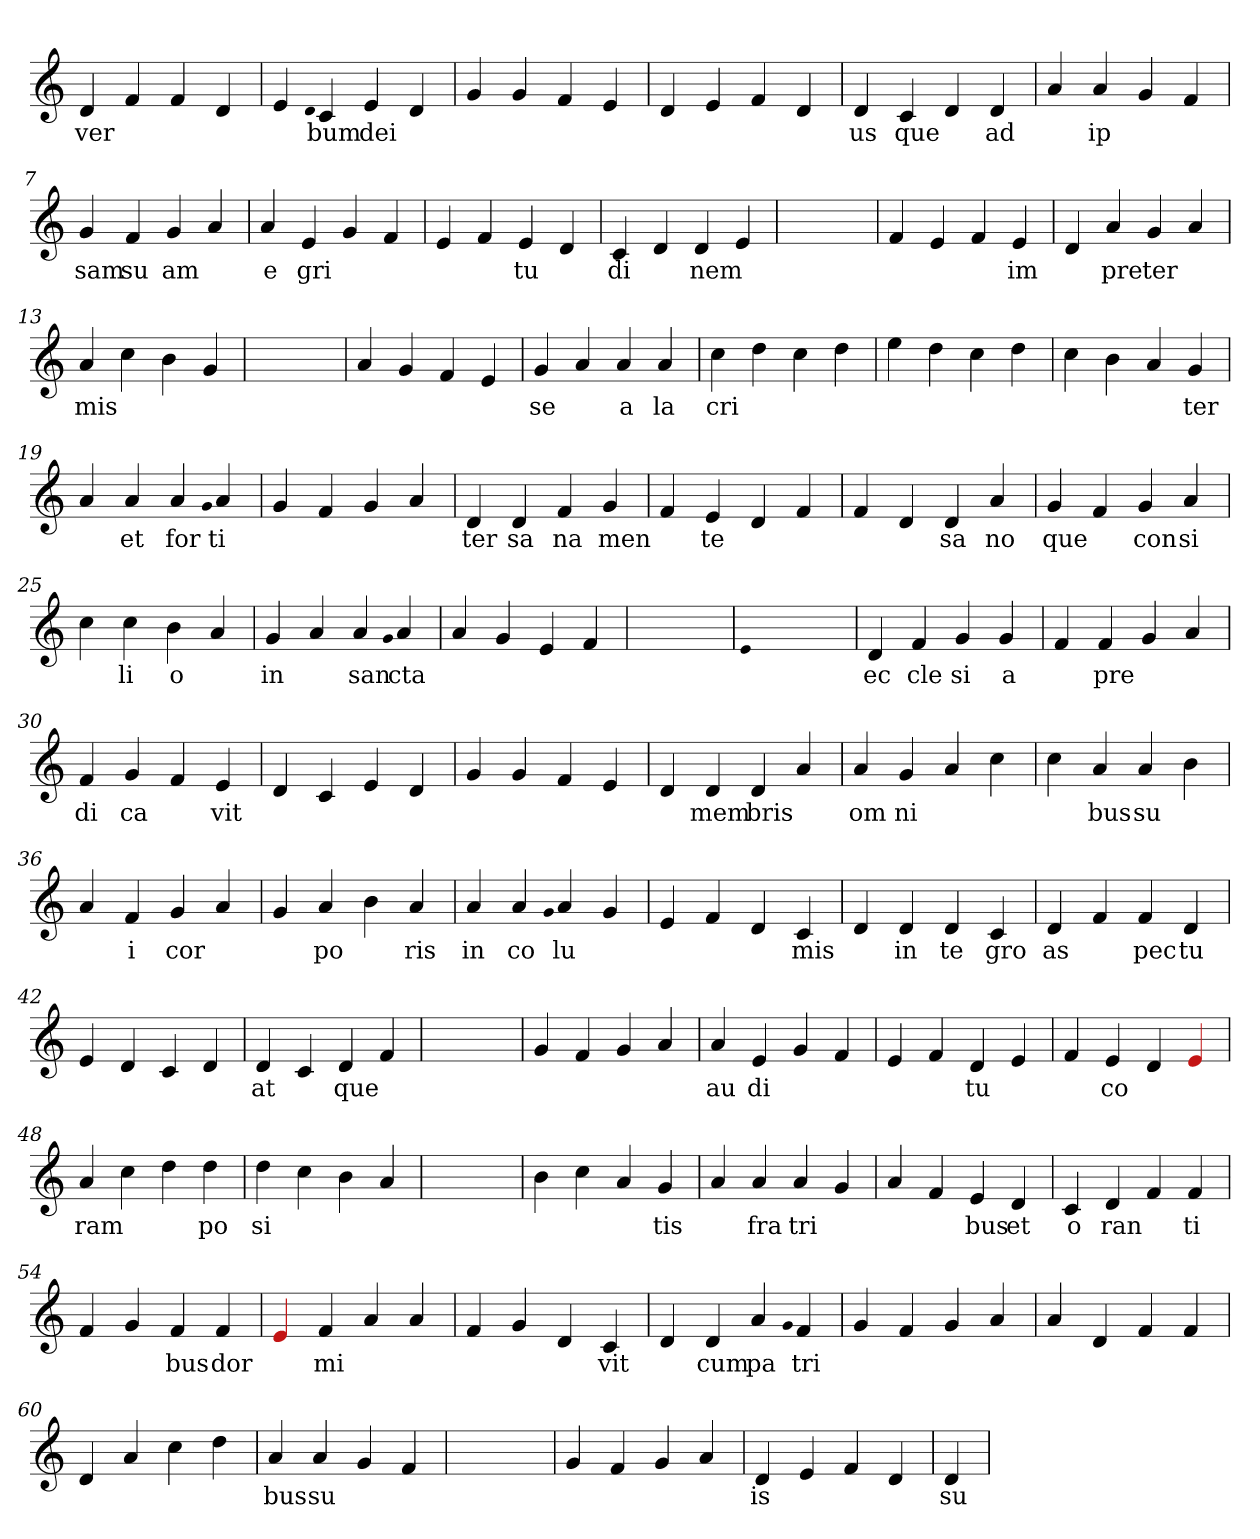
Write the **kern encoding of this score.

**kern	**text
*part1	*part1
*staff1	*staff1
*clefG2	*
=1	=1
4d	ver
4f	.
4f	.
4d	.
=2	=2
4e	.
qqd	.
4c	bum
4e	dei
4d	.
=3	=3
4g	.
4g	.
4f	.
4e	.
=4	=4
4d	.
4e	.
4f	.
4d	.
=5	=5
4d	us
4c	que
4d	.
4d	ad
=6	=6
4a	.
4a	ip
4g	.
4f	.
=7	=7
4g	sam
4f	su
4g	am
4a	.
=8	=8
4a	e
4e	gri
4g	.
4f	.
=9	=9
4e	.
4f	.
4e	tu
4d	.
=10	=10
4c	di
4d	.
4d	nem
4e	.
=11	=11
1ryy	.
=11	=11
4f	.
4e	.
4f	.
4e	im
=12	=12
4d	.
4a	pre
4g	ter
4a	.
=13	=13
4a	mis
4cc	.
4b	.
4g	.
=14	=14
1ryy	.
=14	=14
4a	.
4g	.
4f	.
4e	.
=15	=15
4g	se
4a	.
4a	a
4a	la
=16	=16
4cc	cri
4dd	.
4cc	.
4dd	.
=17	=17
4ee	.
4dd	.
4cc	.
4dd	.
=18	=18
4cc	.
4b	.
4a	.
4g	ter
=19	=19
4a	.
4a	et
4a	for
qqg	.
4a	ti
=20	=20
4g	.
4f	.
4g	.
4a	.
=21	=21
4d	ter
4d	sa
4f	na
4g	men
=22	=22
4f	.
4e	te
4d	.
4f	.
=23	=23
4f	.
4d	.
4d	sa
4a	no
=24	=24
4g	que
4f	.
4g	con
4a	si
=25	=25
4cc	.
4cc	li
4b	o
4a	.
=26	=26
4g	in
4a	.
4a	san
qqg	.
4a	cta
=27	=27
4a	.
4g	.
4e	.
4f	.
=28	=28
1ryy	.
=28	=28
qqe	.
1ryy	.
=28	=28
4d	ec
4f	cle
4g	si
4g	a
=29	=29
4f	.
4f	pre
4g	.
4a	.
=30	=30
4f	di
4g	ca
4f	.
4e	vit
=31	=31
4d	.
4c	.
4e	.
4d	.
=32	=32
4g	.
4g	.
4f	.
4e	.
=33	=33
4d	.
4d	mem
4d	bris
4a	.
=34	=34
4a	om
4g	ni
4a	.
4cc	.
=35	=35
4cc	.
4a	bus
4a	su
4b	.
=36	=36
4a	.
4f	i
4g	cor
4a	.
=37	=37
4g	.
4a	po
4b	.
4a	ris
=38	=38
4a	in
4a	co
qqg	.
4a	lu
4g	.
=39	=39
4e	.
4f	.
4d	.
4c	mis
=40	=40
4d	.
4d	in
4d	te
4c	gro
=41	=41
4d	as
4f	.
4f	pec
4d	tu
=42	=42
4e	.
4d	.
4c	.
4d	.
=43	=43
4d	at
4c	.
4d	que
4f	.
=44	=44
1ryy	.
=44	=44
4g	.
4f	.
4g	.
4a	.
=45	=45
4a	au
4e	di
4g	.
4f	.
=46	=46
4e	.
4f	.
4d	tu
4e	.
=47	=47
4f	.
4e	co
4d	.
4Re	.
=48	=48
4a	ram
4cc	.
4dd	.
4dd	po
=49	=49
4dd	si
4cc	.
4b	.
4a	.
=50	=50
1ryy	.
=50	=50
4b	.
4cc	.
4a	.
4g	tis
=51	=51
4a	.
4a	fra
4a	tri
4g	.
=52	=52
4a	.
4f	.
4e	bus
4d	et
=53	=53
4c	o
4d	ran
4f	.
4f	ti
=54	=54
4f	.
4g	.
4f	bus
4f	dor
=55	=55
4Re	.
4f	mi
4a	.
4a	.
=56	=56
4f	.
4g	.
4d	.
4c	vit
=57	=57
4d	.
4d	cum
4a	pa
qqg	.
4f	tri
=58	=58
4g	.
4f	.
4g	.
4a	.
=59	=59
4a	.
4d	.
4f	.
4f	.
=60	=60
4d	.
4a	.
4cc	.
4dd	.
=61	=61
4a	bus
4a	su
4g	.
4f	.
=62	=62
1ryy	.
=62	=62
4g	.
4f	.
4g	.
4a	.
=63	=63
4d	is
4e	.
4f	.
4d	.
=64	=64
4d	su
=	=
*-	*-
